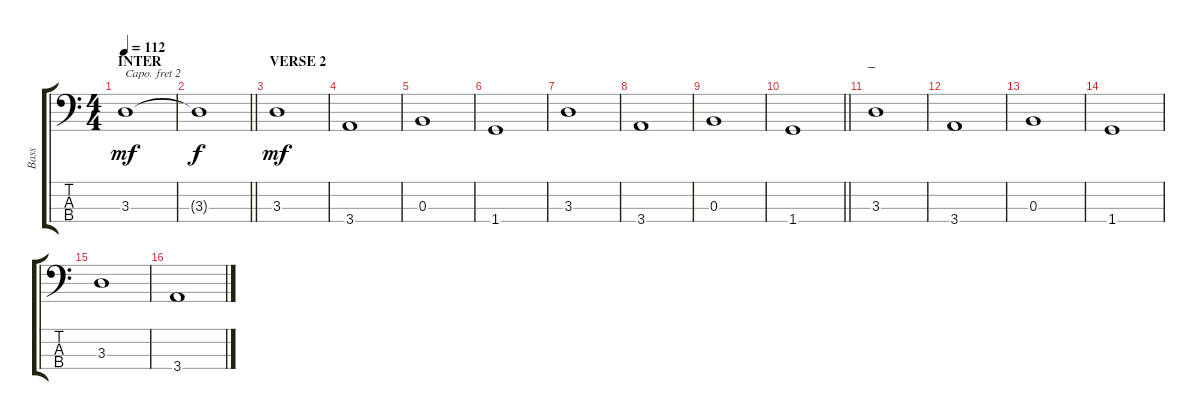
\track ("Bass" "Bass") {instrument synthbass2}
\staff {score tabs}
\capo 2
\tuning (G2 D2 A1 E1) {hide}
\ts (4 4)
\section ("" "INTER")
\tempo 112
\clef f4
\ks c
3.3.1{dy mf} |
\barLineRight lightlight
3.3{t}.1{dy f} |
\section ("" "VERSE 2")
3.3.1{dy mf} |
3.4.1 |
0.3.1 |
1.4.1 |
3.3.1 |
3.4.1 |
0.3.1 |
\barLineRight lightlight
1.4.1 |
\section ("" "_")
3.3.1 |
3.4.1 |
0.3.1 |
1.4.1 |
3.3.1 |
3.4.1
